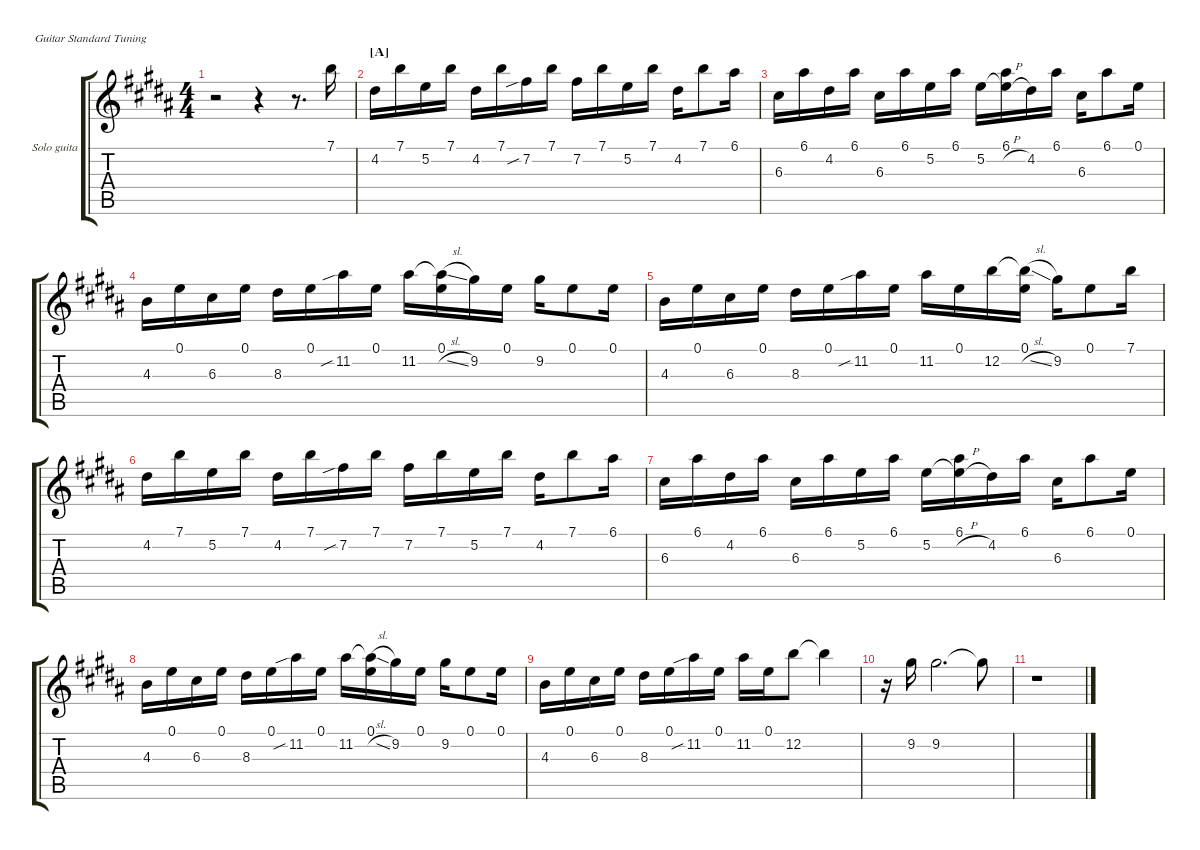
\defaultSystemsLayout 4
\hideDynamics
\bracketExtendMode groupsimilarinstruments
\firstSystemTrackNameOrientation horizontal
\otherSystemsTrackNameOrientation horizontal
\track ("Solo guitar Jesse Cook" "Solo guita") {instrument acousticguitarsteel}
\staff {score tabs}
\tuning (E4 B3 G3 D3 A2 E2)
\ts (4 4)
\tempo (80 hide)
\clef g2
\ks g#minor
r.2{dy mf instrument acousticguitarsteel} r.4 r.8{d} 7.1.16 |
\section ("A" "")
4.2.16 7.1.16 5.2.16 7.1.16 4.2.16 7.1.16 7.2{sib}.16 7.1.16 7.2.16 7.1.16{dy mp} 5.2.16{dy mf} 7.1.16{dy mp} 4.2.16{dy mf} 7.1.8{dy mp} 6.1.16 |
6.3.16{dy mf} 6.1.16 4.2.16 6.1.16 6.3.16 6.1.16 5.2.16 6.1.16 5.2.16 (5.2{h t} 6.1).16 4.2.16 6.1.16{dy mp} 6.3.16{dy mf} 6.1.8{dy mp} 0.1.16 |
4.3.16{dy mf} 0.1.16 6.3.16 0.1.16 8.3.16 0.1.16 11.2{sib}.16 0.1.16 11.2.16 (11.2{sl t} 0.1).16 9.2.16 0.1.16{dy mp} 9.2.16{dy mf} 0.1.8 0.1.16{dy mp} |
4.3.16{dy mf} 0.1.16{dy mp} 6.3.16{dy mf} 0.1.16{dy mp} 8.3.16{dy mf} 0.1.16 11.2{sib}.16 0.1.16 11.2.16 0.1.16 12.2.16 (12.2{sl t} 0.1).16 9.2.16 0.1.8 7.1.16 |
4.2.16 7.1.16 5.2.16 7.1.16 4.2.16 7.1.16 7.2{sib}.16 7.1.16 7.2.16 7.1.16{dy mp} 5.2.16{dy mf} 7.1.16{dy mp} 4.2.16{dy mf} 7.1.8{dy mp} 6.1.16 |
6.3.16{dy mf} 6.1.16 4.2.16 6.1.16 6.3.16 6.1.16 5.2.16 6.1.16 5.2.16 (5.2{h t} 6.1).16 4.2.16 6.1.16{dy mp} 6.3.16{dy mf} 6.1.8{dy mp} 0.1.16 |
4.3.16{dy mf} 0.1.16 6.3.16 0.1.16 8.3.16 0.1.16 11.2{sib}.16 0.1.16 11.2.16 (11.2{sl t} 0.1).16 9.2.16 0.1.16{dy mp} 9.2.16{dy mf} 0.1.8 0.1.16{dy mp} |
4.3.16{dy mf} 0.1.16{dy mp} 6.3.16{dy mf} 0.1.16{dy mp} 8.3.16{dy mf} 0.1.16 11.2{sib}.16 0.1.16 11.2.16 0.1.16 12.2.8 12.2{t}.4 |
r.16 9.2.16 9.2.2{d} 9.2{t}.8 |
r.1
